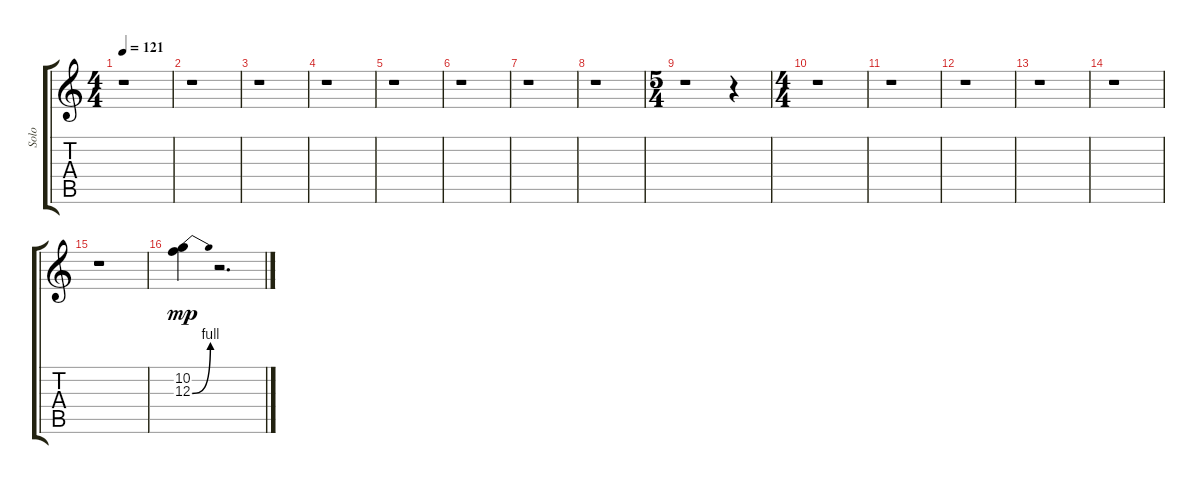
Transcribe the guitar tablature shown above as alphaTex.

\track ("Solo" "Solo") {instrument distortionguitar}
\staff {score tabs}
\tuning (D4 A3 F3 C3 G2 C2) {hide}
\ts (4 4)
\tempo 121
\clef g2
\ks c
r.1{dy mp instrument distortionguitar} |
r.1 |
r.1 |
r.1 |
r.1 |
r.1 |
r.1 |
r.1 |
\ts (5 4)
r.1 r.4 |
\ts (4 4)
r.1 |
r.1 |
r.1 |
r.1 |
r.1 |
r.1 |
(10.2 12.3{be (bend 0 0 60 4)}).4 r.2{d}
